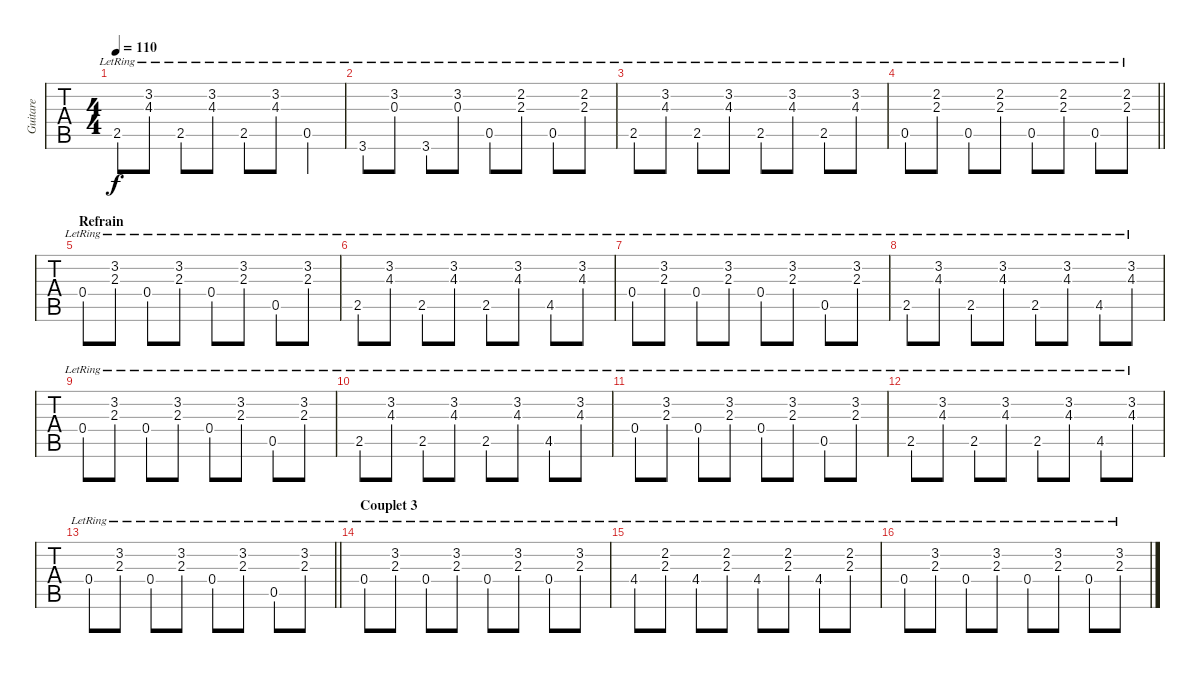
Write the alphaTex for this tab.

\track ("Guitare" "Guitare") {instrument electricguitarjazz}
\staff {tabs}
\tuning (E4 B3 G3 D3 A2 E2) {hide}
\ts (4 4)
\tempo 110
\clef g2
\ks c
2.5{lr}.8{dy f} (3.2{lr} 4.3{lr}).8 2.5{lr}.8 (3.2{lr} 4.3{lr}).8 2.5{lr}.8 (3.2{lr} 4.3{lr}).8 0.5{lr}.4 |
3.6{lr}.8 (3.2{lr} 0.3{lr}).8 3.6{lr}.8 (3.2{lr} 0.3{lr}).8 0.5{lr}.8 (2.2{lr} 2.3{lr}).8 0.5{lr}.8 (2.2{lr} 2.3{lr}).8 |
2.5{lr}.8 (3.2{lr} 4.3{lr}).8 2.5{lr}.8 (3.2{lr} 4.3{lr}).8 2.5{lr}.8 (3.2{lr} 4.3{lr}).8 2.5{lr}.8 (3.2{lr} 4.3{lr}).8 |
\barLineRight lightlight
0.5{lr}.8 (2.2{lr} 2.3{lr}).8 0.5{lr}.8 (2.2{lr} 2.3{lr}).8 0.5{lr}.8 (2.2{lr} 2.3{lr}).8 0.5{lr}.8 (2.2{lr} 2.3{lr}).8 |
\section ("" "Refrain")
0.4{lr}.8 (3.2{lr} 2.3{lr}).8 0.4{lr}.8 (3.2{lr} 2.3{lr}).8 0.4{lr}.8 (3.2{lr} 2.3{lr}).8 0.5{lr}.8 (3.2{lr} 2.3{lr}).8 |
2.5{lr}.8 (3.2{lr} 4.3{lr}).8 2.5{lr}.8 (3.2{lr} 4.3{lr}).8 2.5{lr}.8 (3.2{lr} 4.3{lr}).8 4.5{lr}.8 (3.2{lr} 4.3{lr}).8 |
0.4{lr}.8 (3.2{lr} 2.3{lr}).8 0.4{lr}.8 (3.2{lr} 2.3{lr}).8 0.4{lr}.8 (3.2{lr} 2.3{lr}).8 0.5{lr}.8 (3.2{lr} 2.3{lr}).8 |
2.5{lr}.8 (3.2{lr} 4.3{lr}).8 2.5{lr}.8 (3.2{lr} 4.3{lr}).8 2.5{lr}.8 (3.2{lr} 4.3{lr}).8 4.5{lr}.8 (3.2{lr} 4.3{lr}).8 |
0.4{lr}.8 (3.2{lr} 2.3{lr}).8 0.4{lr}.8 (3.2{lr} 2.3{lr}).8 0.4{lr}.8 (3.2{lr} 2.3{lr}).8 0.5{lr}.8 (3.2{lr} 2.3{lr}).8 |
2.5{lr}.8 (3.2{lr} 4.3{lr}).8 2.5{lr}.8 (3.2{lr} 4.3{lr}).8 2.5{lr}.8 (3.2{lr} 4.3{lr}).8 4.5{lr}.8 (3.2{lr} 4.3{lr}).8 |
0.4{lr}.8 (3.2{lr} 2.3{lr}).8 0.4{lr}.8 (3.2{lr} 2.3{lr}).8 0.4{lr}.8 (3.2{lr} 2.3{lr}).8 0.5{lr}.8 (3.2{lr} 2.3{lr}).8 |
2.5{lr}.8 (3.2{lr} 4.3{lr}).8 2.5{lr}.8 (3.2{lr} 4.3{lr}).8 2.5{lr}.8 (3.2{lr} 4.3{lr}).8 4.5{lr}.8 (3.2{lr} 4.3{lr}).8 |
\barLineRight lightlight
0.4{lr}.8 (3.2{lr} 2.3{lr}).8 0.4{lr}.8 (3.2{lr} 2.3{lr}).8 0.4{lr}.8 (3.2{lr} 2.3{lr}).8 0.5{lr}.8 (3.2{lr} 2.3{lr}).8 |
\section ("" "Couplet 3")
0.4{lr}.8 (3.2{lr} 2.3{lr}).8 0.4{lr}.8 (3.2{lr} 2.3{lr}).8 0.4{lr}.8 (3.2{lr} 2.3{lr}).8 0.4{lr}.8 (3.2{lr} 2.3{lr}).8 |
4.4{lr}.8 (2.2{lr} 2.3{lr}).8 4.4{lr}.8 (2.2{lr} 2.3{lr}).8 4.4{lr}.8 (2.2{lr} 2.3{lr}).8 4.4{lr}.8 (2.2{lr} 2.3{lr}).8 |
0.4{lr}.8 (3.2{lr} 2.3{lr}).8 0.4{lr}.8 (3.2{lr} 2.3{lr}).8 0.4{lr}.8 (3.2{lr} 2.3{lr}).8 0.4{lr}.8 (3.2{lr} 2.3{lr}).8
